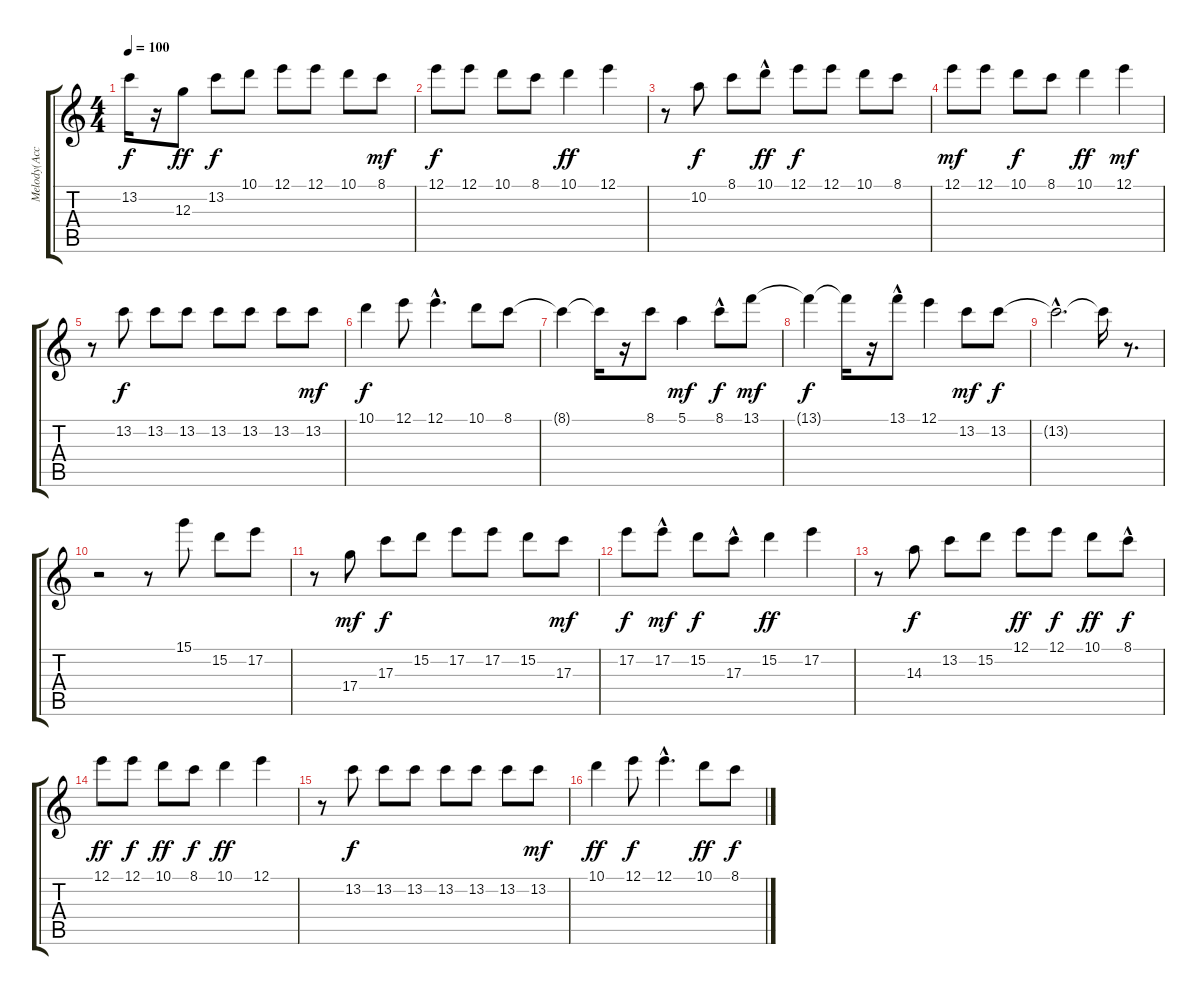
\track ("Melody(Acco)" "Melody(Acc") {instrument acousticguitarnylon}
\staff {score tabs}
\tuning (E4 B3 G3 D3 A2 E2) {hide}
\ts (4 4)
\tempo 100
\clef g2
\ks c
13.2{t}.16{dy f} r.16 12.3.8{dy ff} 13.2.8{dy f} 10.1.8 12.1.8 12.1.8 10.1.8 8.1.8{dy mf} |
12.1.8{dy f} 12.1.8 10.1.8 8.1.8 10.1.4{dy ff} 12.1.4 |
r.8 10.2.8{dy f} 8.1.8 10.1{hac}.8{dy ff} 12.1.8{dy f} 12.1.8 10.1.8 8.1.8 |
12.1.8{dy mf} 12.1.8 10.1.8{dy f} 8.1.8 10.1.4{dy ff} 12.1.4{dy mf} |
r.8 13.2.8{dy f} 13.2.8 13.2.8 13.2.8 13.2.8 13.2.8 13.2.8{dy mf} |
10.1.4{dy f} 12.1.8 12.1{hac}.4{d} 10.1.8 8.1.8 |
8.1{t}.4 8.1{t}.16 r.16 8.1.8 5.1.4{dy mf} 8.1{hac}.8{dy f} 13.1.8{dy mf} |
13.1{t}.4{dy f} 13.1{t}.16 r.16 13.1{hac}.8 12.1.4 13.2.8{dy mf} 13.2.8{dy f} |
13.2{hac t}.2{d} 13.2{t}.16 r.8{d} |
r.2 r.8 15.1.8 15.2.8 17.2.8 |
r.8 17.4.8{dy mf} 17.3.8{dy f} 15.2.8 17.2.8 17.2.8 15.2.8 17.3.8{dy mf} |
17.2.8{dy f} 17.2{hac}.8{dy mf} 15.2.8{dy f} 17.3{hac}.8 15.2.4{dy ff} 17.2.4 |
r.8 14.3.8{dy f} 13.2.8 15.2.8 12.1.8{dy ff} 12.1.8{dy f} 10.1.8{dy ff} 8.1{hac}.8{dy f} |
12.1.8{dy ff} 12.1.8{dy f} 10.1.8{dy ff} 8.1.8{dy f} 10.1.4{dy ff} 12.1.4 |
r.8 13.2.8{dy f} 13.2.8 13.2.8 13.2.8 13.2.8 13.2.8 13.2.8{dy mf} |
10.1.4{dy ff} 12.1.8{dy f} 12.1{hac}.4{d} 10.1.8{dy ff} 8.1.8{dy f}
